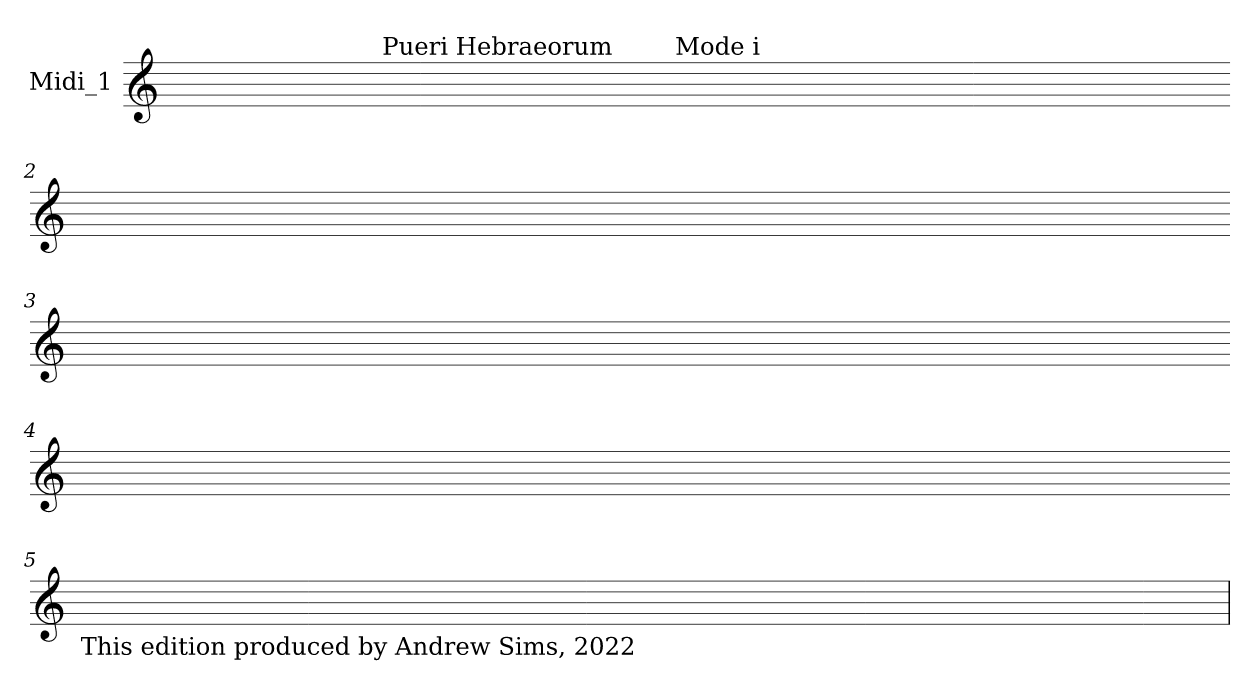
**kern	**text
*part1	*part1
*staff1	*staff1
*I"Midi_1	*
*clefG2	*
*k[]	*
*C:	*
=	=
!	!LO:LY:b
*^	*
4f/yy	1ryy	The
!	!	!LO:LY:b
4a/yy	.	chil-
!	!	!LO:LY:b
4a/yy	.	-dren
!	!	!LO:LY:b
4a/yy	.	of
!	!	!LO:LY:b
4a/yy	0ryy	the
!LO:TX:a:t=Pueri Hebraeorum	!	!
!	!	!LO:LY:b
4a/yy	.	He-
!	!	!LO:LY:b
4a/yy	.	-brews,
!	!	!LO:LY:b
4a/yy	.	car-
!	!	!LO:LY:b
4a/yy	.	-ry-
!	!	!LO:LY:b
4a/yy	.	-ing
!	!	!LO:LY:b
4a/yy	.	palms
!	!	!LO:LY:b
4a/yy	.	and
!LO:TX:a:t=Mode i	!	!
!	!	!LO:LY:b
4e/yy	4ryy	o-
!!LO:LB:g=z	!!
=1-	=1-	=1-
!	!	!LO:LY:b
4g/yy	1ryy	-live
!	!	!LO:LY:b
4d/yy	.	branch-
!	!	!LO:LY:b
4d/yy	.	-es,
!	!	!LO:LY:b
4d/yy	.	went
!	!	!LO:LY:b
4d/yy	1ryy	forth
!	!	!LO:LY:b
4d/yy	.	to
!	!	!LO:LY:b
4d/yy	.	meet
!	!	!LO:LY:b
4d/yy	.	the
!	!	!LO:LY:b
4d/yy	1ryy	Lord,
!	!	!LO:LY:b
4d/yy	.	cry-
!	!	!LO:LY:b
4d/yy	.	-ing
4ryy	.	.
!!LO:LB:g=z	!!
=2-	=2-	=2-
!	!	!LO:LY:b
4g/yy	1ryy	out
!	!	!LO:LY:b
4e/yy	.	and
!	!	!LO:LY:b
4e/yy	.	say-
!	!	!LO:LY:b
4e/yy	.	-ing,
!	!	!LO:LY:b
4e/yy	2.ryy	Ho-
!	!	!LO:LY:b
4e/yy	.	-san-
!	!	!LO:LY:b
4e/yy	.	-na
!	!	!LO:LY:b
4e/yy	1ryy	in
!	!	!LO:LY:b
4e/yy	.	the
!	!	!LO:LY:b
4e/yy	.	high-
!	!	!LO:LY:b
4e/yy	.	-est!
1..ryy	4ryy	.
.	1ryy	.
.	4ryy	.
.	4ryy	.
!!LO:LB:g=z	!!
=3-	=3-	=3-
!	!	!LO:LY:b
4g/yy	4ryy	The
!	!	!LO:LY:b
4a/yy	2.ryy	chil-
!	!	!LO:LY:b
4a/yy	.	-dren
!	!	!LO:LY:b
4a/yy	.	of
!	!	!LO:LY:b
4a/yy	4ryy	the
!	!	!LO:LY:b
*v	*v	*
4a/yy	He-
!	!LO:LY:b
4a/yy	-brews
!	!LO:LY:b
4a/yy	spread
!	!LO:LY:b
4a/yy	in
!	!LO:LY:b
4a/yy	the
!	!LO:LY:b
4a/yy	way
!	!LO:LY:b
4a/yy	their
!	!LO:LY:b
4e/yy	clothes
!	!LO:LY:b
*^	*
4g/yy	4ryy	and
!	!	!LO:LY:b
4g/yy	2ryy	gar-
!	!	!LO:LY:b
4g/yy	.	-ments,
!!LO:LB:g=z	!!
=4-	=4-	=4-
!	!	!LO:LY:b
4g/yy	4ryy	and
!	!	!LO:LY:b
4e/yy	1ryy	cri-
!	!	!LO:LY:b
4e/yy	.	-ed,
!	!	!LO:LY:b
4e/yy	.	say-
!	!	!LO:LY:b
4e/yy	.	-ing,
!	!	!LO:LY:b
4e/yy	2.ryy	Ho-
!	!	!LO:LY:b
4e/yy	.	-san-
!	!	!LO:LY:b
4e/yy	.	-na
!	!	!LO:LY:b
4e/yy	1ryy	to
!	!	!LO:LY:b
4e/yy	.	the
!	!	!LO:LY:b
4e/yy	.	Son
!	!	!LO:LY:b
4e/yy	.	of
!	!	!LO:LY:b
4g/yy	4ryy	Da-
!	!	!LO:LY:b
4g/yy	4ryy	-vid;
!!LO:LB:g=z	!!
=5-	=5-	=5-
!LO:TX:b:t=This edition produced by Andrew Sims, 2022	!	!
!	!	!LO:LY:b
4g/yy	1ryy	Bless-
!	!	!LO:LY:b
4d/yy	.	-ed
!	!	!LO:LY:b
4d/yy	.	is
!	!	!LO:LY:b
4d/yy	.	he
!	!	!LO:LY:b
4d/yy	1ryy	that
!	!	!LO:LY:b
4d/yy	.	com-
!	!	!LO:LY:b
4d/yy	.	-eth
!	!	!LO:LY:b
4d/yy	.	in
!	!	!LO:LY:b
4d/yy	1ryy	the
!	!	!LO:LY:b
4d/yy	.	name
!	!	!LO:LY:b
4d/yy	.	of
!	!	!LO:LY:b
4d/yy	.	the
!	!	!LO:LY:b
4d/yy	4ryy	Lord.
0ryy	1ryy	.
.	4ryy	.
.	2.ryy	.
*v	*v	*
=6-	=6-
4ryy	.
=	=
*-	*-
